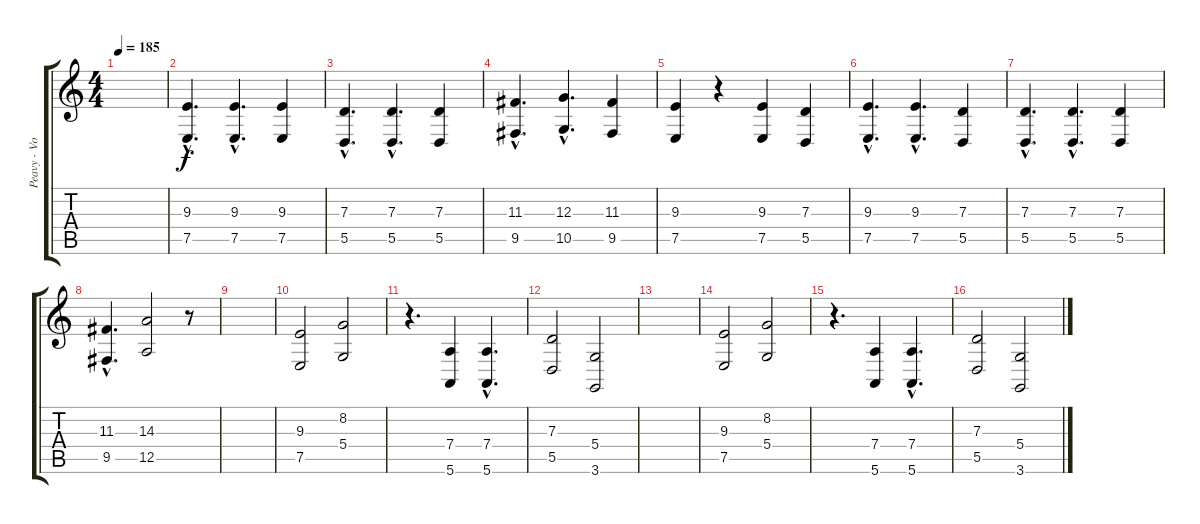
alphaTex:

\track ("Peavy - Vocals" "Peavy - Vo") {instrument lead6voice}
\staff {score tabs}
\tuning (E4 B3 G3 D3 A2 E2) {hide}
\ts (4 4)
\tempo 185
\clef g2
\ks c
|
(9.3{hac} 7.5{hac}).4{d} (9.3{hac} 7.5{hac}).4{d} (9.3 7.5).4 |
(7.3{hac} 5.5{hac}).4{d} (7.3{hac} 5.5{hac}).4{d} (7.3 5.5).4 |
(11.3{hac} 9.5{hac}).4{d} (12.3{hac} 10.5{hac}).4{d} (11.3 9.5).4 |
(9.3 7.5).4 r.4 (9.3 7.5).4 (7.3 5.5).4 |
(9.3{hac} 7.5{hac}).4{d} (9.3{hac} 7.5{hac}).4{d} (7.3 5.5).4 |
(7.3{hac} 5.5{hac}).4{d} (7.3{hac} 5.5{hac}).4{d} (7.3 5.5).4 |
(11.3{hac} 9.5{hac}).4{d} (14.3 12.5).2 r.8 |
|
(9.3 7.5).2 (8.2 5.4).2 |
r.4{d} (7.4 5.6).4 (7.4{hac} 5.6{hac}).4{d} |
(7.3 5.5).2 (5.4 3.6).2 |
|
(9.3 7.5).2 (8.2 5.4).2 |
r.4{d} (7.4 5.6).4 (7.4{hac} 5.6{hac}).4{d} |
(7.3 5.5).2 (5.4 3.6).2
